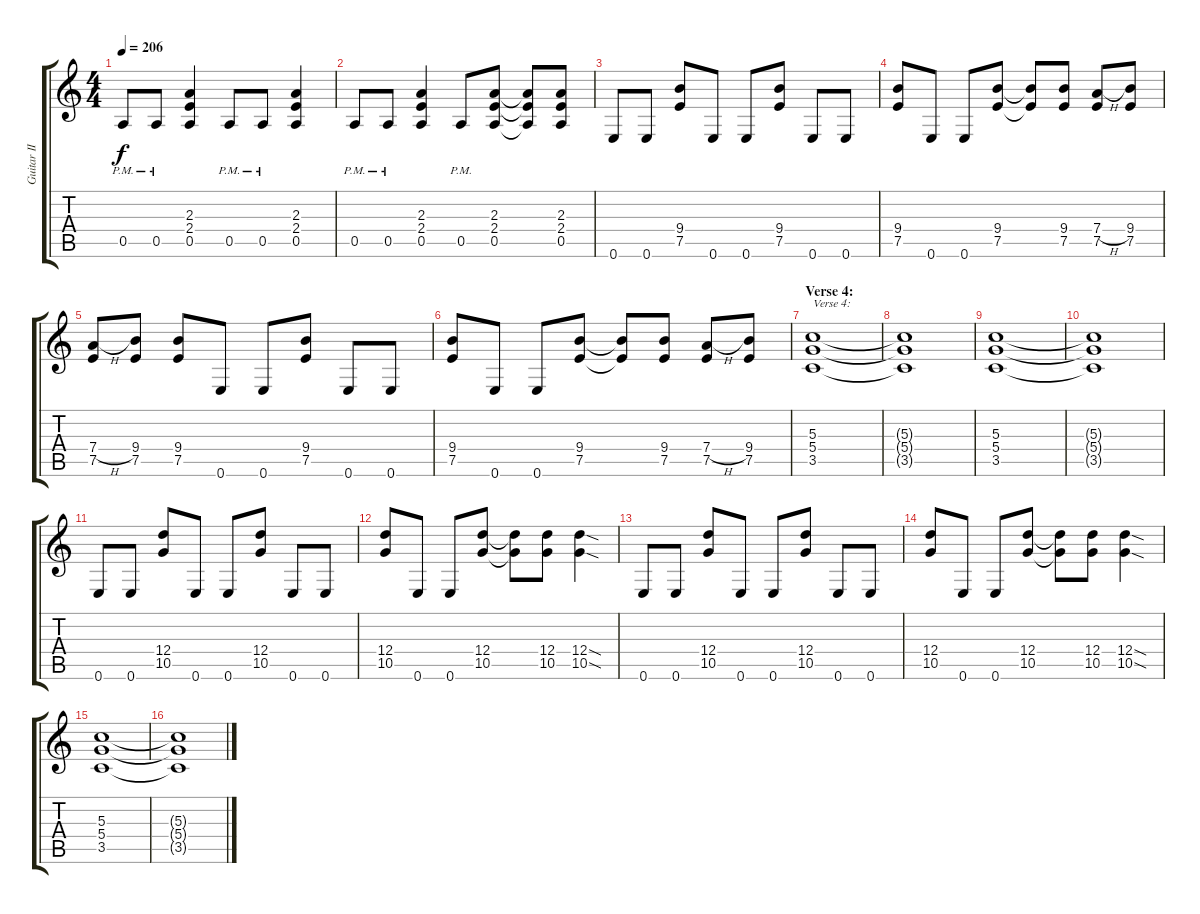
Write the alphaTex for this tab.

\track ("Guitar II" "Guitar II") {instrument distortionguitar}
\staff {score tabs}
\tuning (E4 B3 G3 D3 A2 E2) {hide}
\ts (4 4)
\tempo 206
\clef g2
\ks c
0.5{pm}.8{dy f} 0.5{pm}.8 (2.3 2.4 0.5).4 0.5{pm}.8 0.5{pm}.8 (2.3 2.4 0.5).4 |
0.5{pm}.8 0.5{pm}.8 (2.3 2.4 0.5).4 0.5{pm}.8 (2.3 2.4 0.5).8 (2.3{t} 2.4{t} 0.5{t}).8 (2.3 2.4 0.5).8 |
0.6.8 0.6.8 (9.4 7.5).8 0.6.8 0.6.8 (9.4 7.5).8 0.6.8 0.6.8 |
(9.4 7.5).8 0.6.8 0.6.8 (9.4 7.5).8 (9.4{t} 7.5{t}).8 (9.4 7.5).8 (7.4{h} 7.5).8 (9.4 7.5).8 |
(7.4{h} 7.5).8 (9.4 7.5).8 (9.4 7.5).8 0.6.8 0.6.8 (9.4 7.5).8 0.6.8 0.6.8 |
(9.4 7.5).8 0.6.8 0.6.8 (9.4 7.5).8 (9.4{t} 7.5{t}).8 (9.4 7.5).8 (7.4{h} 7.5).8 (9.4 7.5).8 |
\section ("" "Verse 4:")
(5.3 5.4 3.5).1{txt "Verse 4:"} |
(5.3{t} 5.4{t} 3.5{t}).1 |
(5.3 5.4 3.5).1 |
(5.3{t} 5.4{t} 3.5{t}).1 |
0.6.8 0.6.8 (12.4 10.5).8 0.6.8 0.6.8 (12.4 10.5).8 0.6.8 0.6.8 |
(12.4 10.5).8 0.6.8 0.6.8 (12.4 10.5).8 (12.4{t} 10.5{t}).8 (12.4 10.5).8 (12.4{sod} 10.5{sod}).4 |
0.6.8 0.6.8 (12.4 10.5).8 0.6.8 0.6.8 (12.4 10.5).8 0.6.8 0.6.8 |
(12.4 10.5).8 0.6.8 0.6.8 (12.4 10.5).8 (12.4{t} 10.5{t}).8 (12.4 10.5).8 (12.4{sod} 10.5{sod}).4 |
(5.3 5.4 3.5).1 |
(5.3{t} 5.4{t} 3.5{t}).1
